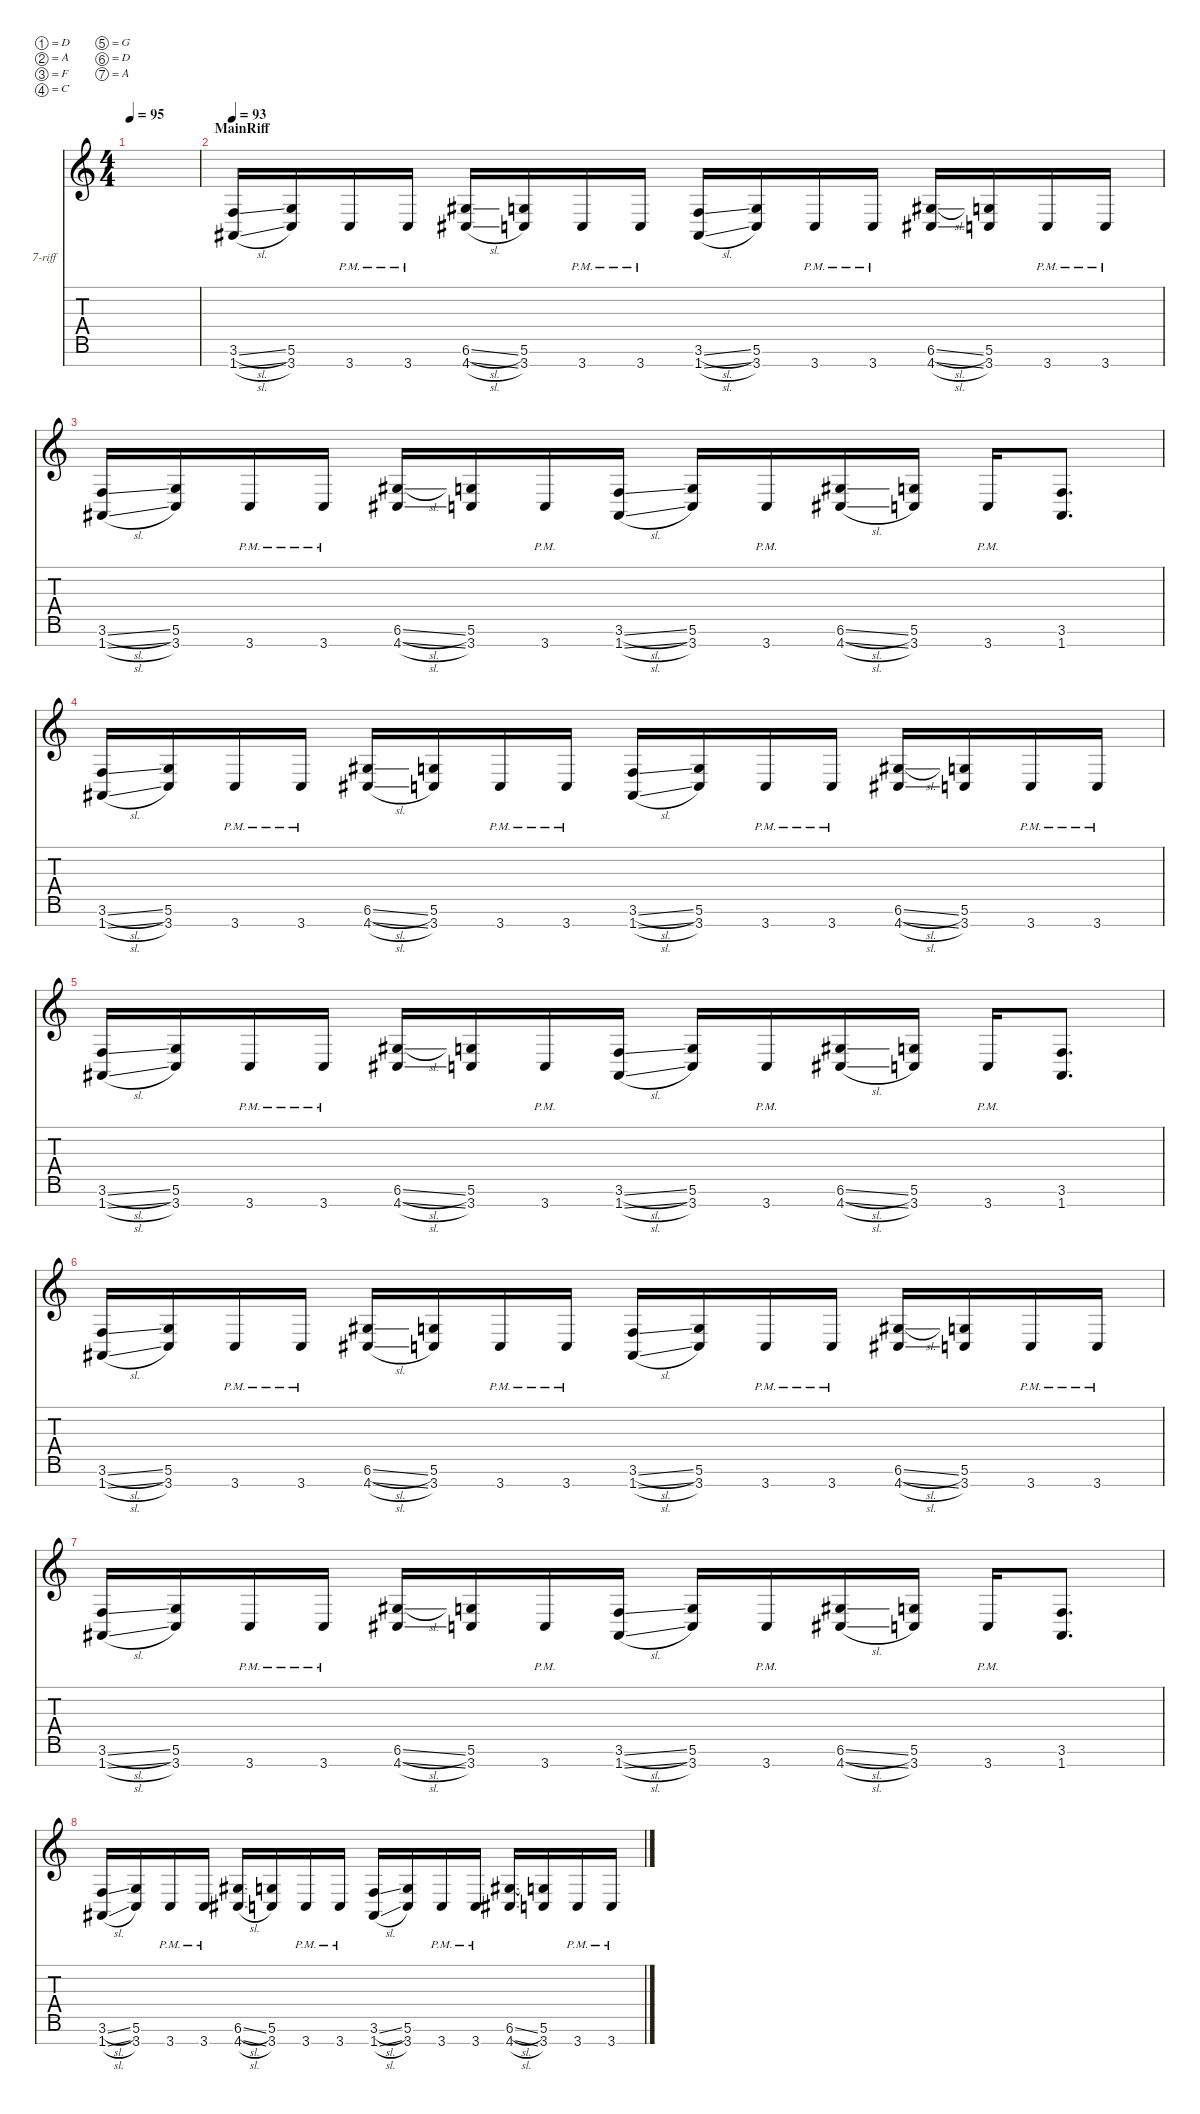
\defaultSystemsLayout 4
\hideDynamics
\bracketExtendMode nobrackets
\firstSystemTrackNameOrientation horizontal
\otherSystemsTrackNameOrientation horizontal
\track ("7-riff" "7-riff") {solo instrument distortionguitar}
\staff {score tabs}
\tuning (D4 A3 F3 C3 G2 D2 A1)
\ts (4 4)
\scale
1.03043
\tempo 95
\accidentals auto
\clef g2
\ottava regular
\simile none
\ks c
|
\section ("" "MainRiff")
\scale
0.969568
\tempo 93
(3.6{sl} 1.7{sl acc #}).16{beam Up} (5.6 3.7).16{beam Up} 3.7{pm}.16{beam Up} 3.7{pm}.16{beam Up} (6.6{sl acc #} 4.7{sl acc #}).16{beam Up} (5.6 3.7).16{beam Up} 3.7{pm}.16{beam Up} 3.7{pm}.16{beam Up} (3.6{sl} 1.7{sl acc #}).16{beam Up} (5.6 3.7).16{beam Up} 3.7{pm}.16{beam Up} 3.7{pm}.16{beam Up} (4.7{sl acc #} 6.6{sl acc #}).16{beam Up} (3.7 5.6).16{beam Up} 3.7{pm}.16{beam Up} 3.7{pm}.16{beam Up} |
\scale
1.03043 (3.6{sl} 1.7{sl acc #}).16{beam Up} (5.6 3.7).16{beam Up} 3.7{pm}.16{beam Up} 3.7{pm}.16{beam Up} (4.7{sl acc #} 6.6{sl acc #}).16{beam Up} (3.7 5.6).16{beam Up} 3.7{pm}.16{beam Up} (3.6{sl} 1.7{sl acc #}).16{beam Up} (5.6 3.7).16{beam Up} 3.7{pm}.16{beam Up} (6.6{sl acc #} 4.7{sl acc #}).16{beam Up} (5.6 3.7).16{beam Up} 3.7{pm}.16{beam Up} (3.6 1.7{acc #}).8{d beam Up} |
\scale
0.969568 (3.6{sl} 1.7{sl acc #}).16{beam Up} (5.6 3.7).16{beam Up} 3.7{pm}.16{beam Up} 3.7{pm}.16{beam Up} (6.6{sl acc #} 4.7{sl acc #}).16{beam Up} (5.6 3.7).16{beam Up} 3.7{pm}.16{beam Up} 3.7{pm}.16{beam Up} (3.6{sl} 1.7{sl acc #}).16{beam Up} (5.6 3.7).16{beam Up} 3.7{pm}.16{beam Up} 3.7{pm}.16{beam Up} (4.7{sl acc #} 6.6{sl acc #}).16{beam Up} (3.7 5.6).16{beam Up} 3.7{pm}.16{beam Up} 3.7{pm}.16{beam Up} |
\scale
1.03043 (3.6{sl} 1.7{sl acc #}).16{beam Up} (5.6 3.7).16{beam Up} 3.7{pm}.16{beam Up} 3.7{pm}.16{beam Up} (4.7{sl acc #} 6.6{sl acc #}).16{beam Up} (3.7 5.6).16{beam Up} 3.7{pm}.16{beam Up} (3.6{sl} 1.7{sl acc #}).16{beam Up} (5.6 3.7).16{beam Up} 3.7{pm}.16{beam Up} (6.6{sl acc #} 4.7{sl acc #}).16{beam Up} (5.6 3.7).16{beam Up} 3.7{pm}.16{beam Up} (3.6 1.7{acc #}).8{d beam Up} |
\scale
0.969568 (3.6{sl} 1.7{sl acc #}).16{beam Up} (5.6 3.7).16{beam Up} 3.7{pm}.16{beam Up} 3.7{pm}.16{beam Up} (6.6{sl acc #} 4.7{sl acc #}).16{beam Up} (5.6 3.7).16{beam Up} 3.7{pm}.16{beam Up} 3.7{pm}.16{beam Up} (3.6{sl} 1.7{sl acc #}).16{beam Up} (5.6 3.7).16{beam Up} 3.7{pm}.16{beam Up} 3.7{pm}.16{beam Up} (4.7{sl acc #} 6.6{sl acc #}).16{beam Up} (3.7 5.6).16{beam Up} 3.7{pm}.16{beam Up} 3.7{pm}.16{beam Up} |
\scale
1.03043 (3.6{sl} 1.7{sl acc #}).16{beam Up} (5.6 3.7).16{beam Up} 3.7{pm}.16{beam Up} 3.7{pm}.16{beam Up} (4.7{sl acc #} 6.6{sl acc #}).16{beam Up} (3.7 5.6).16{beam Up} 3.7{pm}.16{beam Up} (3.6{sl} 1.7{sl acc #}).16{beam Up} (5.6 3.7).16{beam Up} 3.7{pm}.16{beam Up} (6.6{sl acc #} 4.7{sl acc #}).16{beam Up} (5.6 3.7).16{beam Up} 3.7{pm}.16{beam Up} (3.6 1.7{acc #}).8{d beam Up} |
\scale
0.969568 (3.6{sl} 1.7{sl acc #}).16{beam Up} (5.6 3.7).16{beam Up} 3.7{pm}.16{beam Up} 3.7{pm}.16{beam Up} (6.6{sl acc #} 4.7{sl acc #}).16{beam Up} (5.6 3.7).16{beam Up} 3.7{pm}.16{beam Up} 3.7{pm}.16{beam Up} (3.6{sl} 1.7{sl acc #}).16{beam Up} (5.6 3.7).16{beam Up} 3.7{pm}.16{beam Up} 3.7{pm}.16{beam Up} (4.7{sl acc #} 6.6{sl acc #}).16{beam Up} (3.7 5.6).16{beam Up} 3.7{pm}.16{beam Up} 3.7{pm}.16{beam Up}
